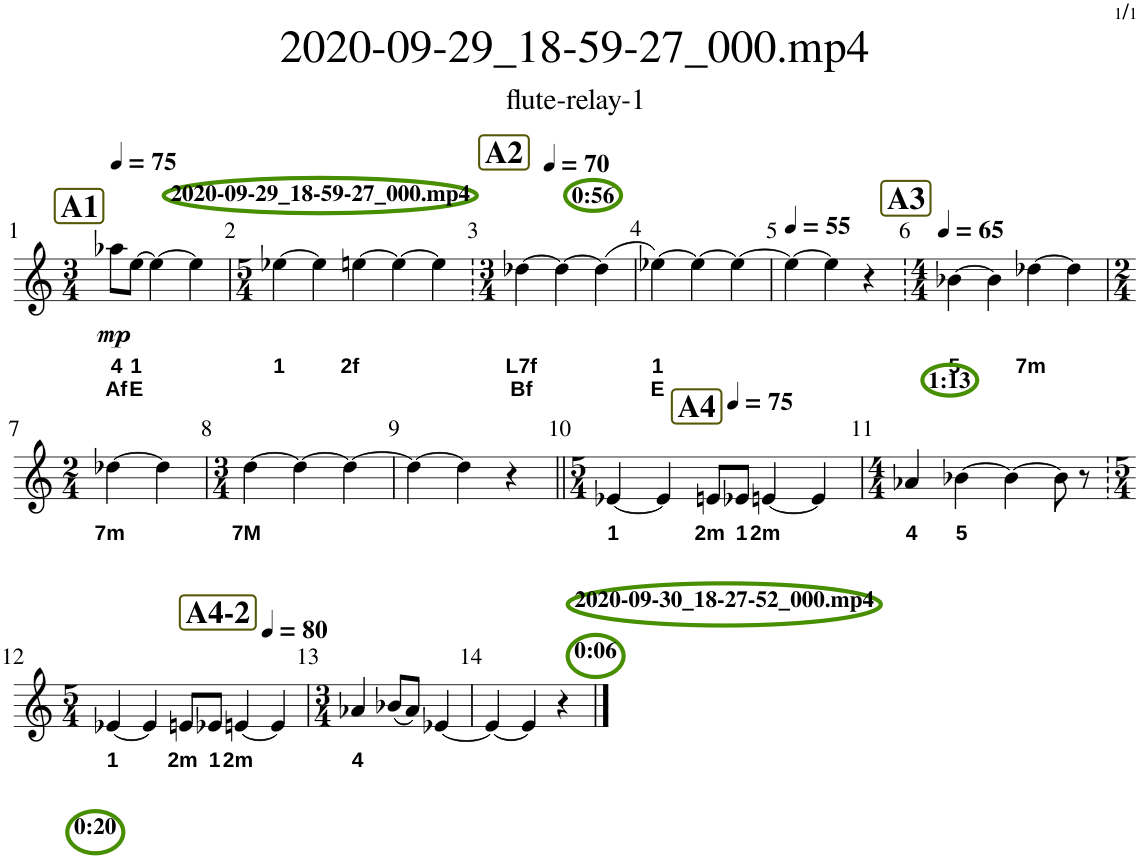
**kern	**text	**text	**dynam
*part1	*part1	*part1	*part1
*staff1	*staff1	*staff1	*staff1
*I"ピッコロ	*	*	*
*clefG2	*	*	*
*Trd-7c-12	*	*	*
*k[]	*	*	*
*M3/4	*	*	*
*MM75	*	*	*
!!LO:REH:place=s1:a:B:cj:fs=15:t=A1
=1	=1	=1	=1
!LO:TX:a:B:t=2020-09-29_18-59-27_000.mp4	!	!	!
!	!LO:LY:b	!LO:LY:b	!LO:DY:b
8aa-X\L	4	Af	mp
!	!LO:LY:b	!LO:LY:b	!
[8ee\J	1	E	.
4ee\_	.	.	.
4ee\]	.	.	.
=2	=2	=2	=2
*M5/4	*	*	*
!	!LO:LY:b	!	!
[4ee-X\	1	.	.
4ee-\]	.	.	.
!	!LO:LY:b	!	!
[4een\	2f	.	.
4ee\_	.	.	.
4ee\]	.	.	.
=3	=3	=3	=3
!!LO:REH:place=s1:a:B:cj:fs=15:t=A2
*M3/4	*	*	*
*MM70	*	*	*
!LO:TX:a:B:t=0&colon;56	!	!	!
!	!LO:LY:b	!LO:LY:b	!
[4dd-X\	L7f	Bf	.
4dd-\_	.	.	.
(4dd-\]	.	.	.
=4	=4	=4	=4
!	!LO:LY:b	!LO:LY:b	!
[4ee-X\)	1	E	.
4ee-\_	.	.	.
4ee-\_	.	.	.
=5	=5	=5	=5
*MM55	*	*	*
4ee-\_	.	.	.
4ee-\]	.	.	.
4r	.	.	.
=6	=6	=6	=6
!!LO:REH:place=s1:a:B:cj:fs=15:t=A3
*M4/4	*	*	*
*MM65	*	*	*
!LO:TX:b:B:t=1&colon;13	!	!	!
!	!LO:LY:b	!	!
[4b-X\	5	.	.
4b-\]	.	.	.
!	!LO:LY:b	!	!
[4dd-X\	7m	.	.
4dd-\]	.	.	.
!!LO:LB:g=z
=7	=7	=7	=7
*M2/4	*	*	*
!	!LO:LY:b	!	!
[4dd-X\	7m	.	.
4dd-\]	.	.	.
=8	=8	=8	=8
*M3/4	*	*	*
!	!LO:LY:b	!	!
[4dd\	7M	.	.
4dd\_	.	.	.
4dd\_	.	.	.
=9	=9	=9	=9
4dd\_	.	.	.
4dd\]	.	.	.
4r	.	.	.
=10||	=10||	=10||	=10||
!!LO:REH:place=s1:a:B:cj:fs=15:t=A4
*M5/4	*	*	*
*MM75	*	*	*
!LO:TX:b:B:t=2020-09-30_18-27-52_000.mp4	!	!	!
!LO:TX:b:B:t=0&colon;06	!	!	!
!	!LO:LY:b	!	!
[4e-X/	1	.	.
4e-/]	.	.	.
!	!LO:LY:b	!	!
8en/L	2m	.	.
!	!LO:LY:b	!	!
8e-X/J	1	.	.
!	!LO:LY:b	!	!
[4en/	2m	.	.
4e/]	.	.	.
=11	=11	=11	=11
*M4/4	*	*	*
!	!LO:LY:b	!	!
4a-X/	4	.	.
!	!LO:LY:b	!	!
[4b-X\	5	.	.
4b-\_	.	.	.
8b-\]	.	.	.
8r	.	.	.
!!LO:LB:g=z
=12	=12	=12	=12
!!LO:REH:place=s1:a:B:cj:fs=15:t=A4-2
*M5/4	*	*	*
*MM80	*	*	*
!LO:TX:b:B:t=0&colon;20	!	!	!
!	!LO:LY:b	!	!
[4e-X/	1	.	.
4e-/]	.	.	.
!	!LO:LY:b	!	!
8en/L	2m	.	.
!	!LO:LY:b	!	!
8e-X/J	1	.	.
!	!LO:LY:b	!	!
[4en/	2m	.	.
4e/]	.	.	.
=13	=13	=13	=13
*M3/4	*	*	*
!	!LO:LY:b	!	!
4a-X/	4	.	.
(8b-X/L	.	.	.
8a-/J)	.	.	.
[4e-X/	.	.	.
=14	=14	=14	=14
4e-/_	.	.	.
4e-/]	.	.	.
4r	.	.	.
==	==	==	==
*-	*-	*-	*-
